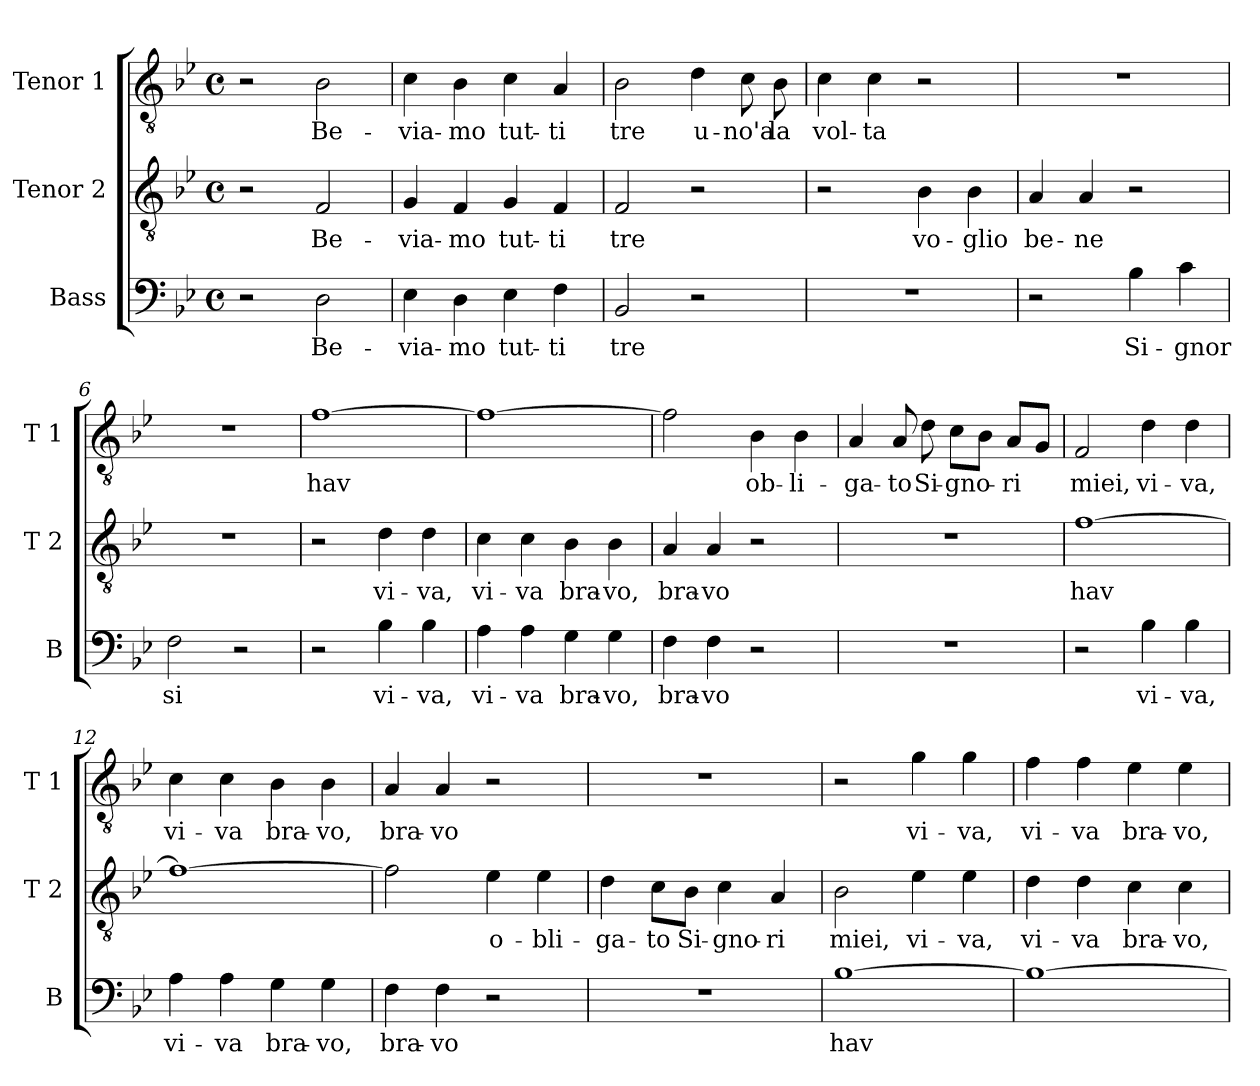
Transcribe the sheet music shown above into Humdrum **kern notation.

**kern	**text	**kern	**text	**kern	**text
*part3	*part3	*part2	*part2	*part1	*part1
*staff3	*staff3	*staff2	*staff2	*staff1	*staff1
*I"Bass	*	*I"Tenor 2	*	*I"Tenor 1	*
*I'B	*	*I'T 2	*	*I'T 1	*
*clefF4	*	*clefGv2	*	*clefGv2	*
*k[b-e-]	*	*k[b-e-]	*	*k[b-e-]	*
*B-:	*	*B-:	*	*B-:	*
*M4/4	*	*M4/4	*	*M4/4	*
*met(c)	*	*met(c)	*	*met(c)	*
=1	=1	=1	=1	=1	=1
2r	.	2r	.	2r	.
!	!LO:LY:b	!	!LO:LY:b	!	!LO:LY:b
2D\	Be-	2F/	Be-	2B-\	Be-
=2	=2	=2	=2	=2	=2
!	!LO:LY:b	!	!LO:LY:b	!	!LO:LY:b
4E-\	-via-	4G/	-via-	4c\	-via-
!	!LO:LY:b	!	!LO:LY:b	!	!LO:LY:b
4D\	-mo	4F/	-mo	4B-\	-mo
!	!LO:LY:b	!	!LO:LY:b	!	!LO:LY:b
4E-\	tut-	4G/	tut-	4c\	tut-
!	!LO:LY:b	!	!LO:LY:b	!	!LO:LY:b
4F\	-ti	4F/	-ti	4A/	-ti
=3	=3	=3	=3	=3	=3
!	!LO:LY:b	!	!LO:LY:b	!	!LO:LY:b
2BB-/	tre	2F/	tre	2B-\	tre
!	!	!	!	!	!LO:LY:b
2r	.	2r	.	4d\	u-
!	!	!	!	!	!LO:LY:b
.	.	.	.	8c\	-no'a
!	!	!	!	!	!LO:LY:b
.	.	.	.	8B-\	la
=4	=4	=4	=4	=4	=4
!	!	!	!	!	!LO:LY:b
1r	.	2r	.	4c\	vol-
!	!	!	!	!	!LO:LY:b
.	.	.	.	4c\	-ta
!	!	!	!LO:LY:b	!	!
.	.	4B-\	vo-	2r	.
!	!	!	!LO:LY:b	!	!
.	.	4B-\	-glio	.	.
!!LO:LB:g=z
=5	=5	=5	=5	=5	=5
!	!	!	!LO:LY:b	!	!
2r	.	4A/	be-	1r	.
!	!	!	!LO:LY:b	!	!
.	.	4A/	-ne	.	.
!	!LO:LY:b	!	!	!	!
4B-\	Si-	2r	.	.	.
!	!LO:LY:b	!	!	!	!
4c\	-gnor	.	.	.	.
=6	=6	=6	=6	=6	=6
!	!LO:LY:b	!	!	!	!
2F\	si	1r	.	1r	.
2r	.	.	.	.	.
=7	=7	=7	=7	=7	=7
!	!	!	!	!	!LO:LY:b
2r	.	2r	.	[1f	hav
!	!LO:LY:b	!	!LO:LY:b	!	!
4B-\	vi-	4d\	vi-	.	.
!	!LO:LY:b	!	!LO:LY:b	!	!
4B-\	-va,	4d\	-va,	.	.
=8	=8	=8	=8	=8	=8
!	!LO:LY:b	!	!LO:LY:b	!	!
4A\	vi-	4c\	vi-	1f_	.
!	!LO:LY:b	!	!LO:LY:b	!	!
4A\	-va	4c\	-va	.	.
!	!LO:LY:b	!	!LO:LY:b	!	!
4G\	bra-	4B-\	bra-	.	.
!	!LO:LY:b	!	!LO:LY:b	!	!
4G\	-vo,	4B-\	-vo,	.	.
=9	=9	=9	=9	=9	=9
!	!LO:LY:b	!	!LO:LY:b	!	!
4F\	bra-	4A/	bra-	2f\]	.
!	!LO:LY:b	!	!LO:LY:b	!	!
4F\	-vo	4A/	-vo	.	.
!	!	!	!	!	!LO:LY:b
2r	.	2r	.	4B-\	ob-
!	!	!	!	!	!LO:LY:b
.	.	.	.	4B-\	-li-
!!LO:LB:g=z
=10	=10	=10	=10	=10	=10
!	!	!	!	!	!LO:LY:b
1r	.	1r	.	4A/	-ga-
!	!	!	!	!	!LO:LY:b
.	.	.	.	8A/	-to
!	!	!	!	!	!LO:LY:b
.	.	.	.	8d\	Si-
!	!	!	!	!	!LO:LY:b
.	.	.	.	8c\L	-gno-
.	.	.	.	8B-\J	.
!	!	!	!	!	!LO:LY:b
.	.	.	.	8A/L	-ri
.	.	.	.	8G/J	.
=11	=11	=11	=11	=11	=11
!	!	!	!LO:LY:b	!	!LO:LY:b
2r	.	[1f	hav	2F/	miei,
!	!LO:LY:b	!	!	!	!LO:LY:b
4B-\	vi-	.	.	4d\	vi-
!	!LO:LY:b	!	!	!	!LO:LY:b
4B-\	-va,	.	.	4d\	-va,
=12	=12	=12	=12	=12	=12
!	!LO:LY:b	!	!	!	!LO:LY:b
4A\	vi-	1f_	.	4c\	vi-
!	!LO:LY:b	!	!	!	!LO:LY:b
4A\	-va	.	.	4c\	-va
!	!LO:LY:b	!	!	!	!LO:LY:b
4G\	bra-	.	.	4B-\	bra-
!	!LO:LY:b	!	!	!	!LO:LY:b
4G\	-vo,	.	.	4B-\	-vo,
=13	=13	=13	=13	=13	=13
!	!LO:LY:b	!	!	!	!LO:LY:b
4F\	bra-	2f\]	.	4A/	bra-
!	!LO:LY:b	!	!	!	!LO:LY:b
4F\	-vo	.	.	4A/	-vo
!	!	!	!LO:LY:b	!	!
2r	.	4e-\	o-	2r	.
!	!	!	!LO:LY:b	!	!
.	.	4e-\	-bli-	.	.
!!LO:PB:g=z
=14	=14	=14	=14	=14	=14
!	!	!	!LO:LY:b	!	!
1r	.	4d\	-ga-	1r	.
!	!	!	!LO:LY:b	!	!
.	.	8c\L	-to	.	.
!	!	!	!LO:LY:b	!	!
.	.	8B-\J	Si-	.	.
!	!	!	!LO:LY:b	!	!
.	.	4c\	-gno-	.	.
!	!	!	!LO:LY:b	!	!
.	.	4A/	-ri	.	.
=15	=15	=15	=15	=15	=15
!	!LO:LY:b	!	!LO:LY:b	!	!
[1B-	hav	2B-\	miei,	2r	.
!	!	!	!LO:LY:b	!	!LO:LY:b
.	.	4e-\	vi-	4g\	vi-
!	!	!	!LO:LY:b	!	!LO:LY:b
.	.	4e-\	-va,	4g\	-va,
=16	=16	=16	=16	=16	=16
!	!	!	!LO:LY:b	!	!LO:LY:b
1B-_	.	4d\	vi-	4f\	vi-
!	!	!	!LO:LY:b	!	!LO:LY:b
.	.	4d\	-va	4f\	-va
!	!	!	!LO:LY:b	!	!LO:LY:b
.	.	4c\	bra-	4e-\	bra-
!	!	!	!LO:LY:b	!	!LO:LY:b
.	.	4c\	-vo,	4e-\	-vo,
=	=	=	=	=	=
*-	*-	*-	*-	*-	*-
